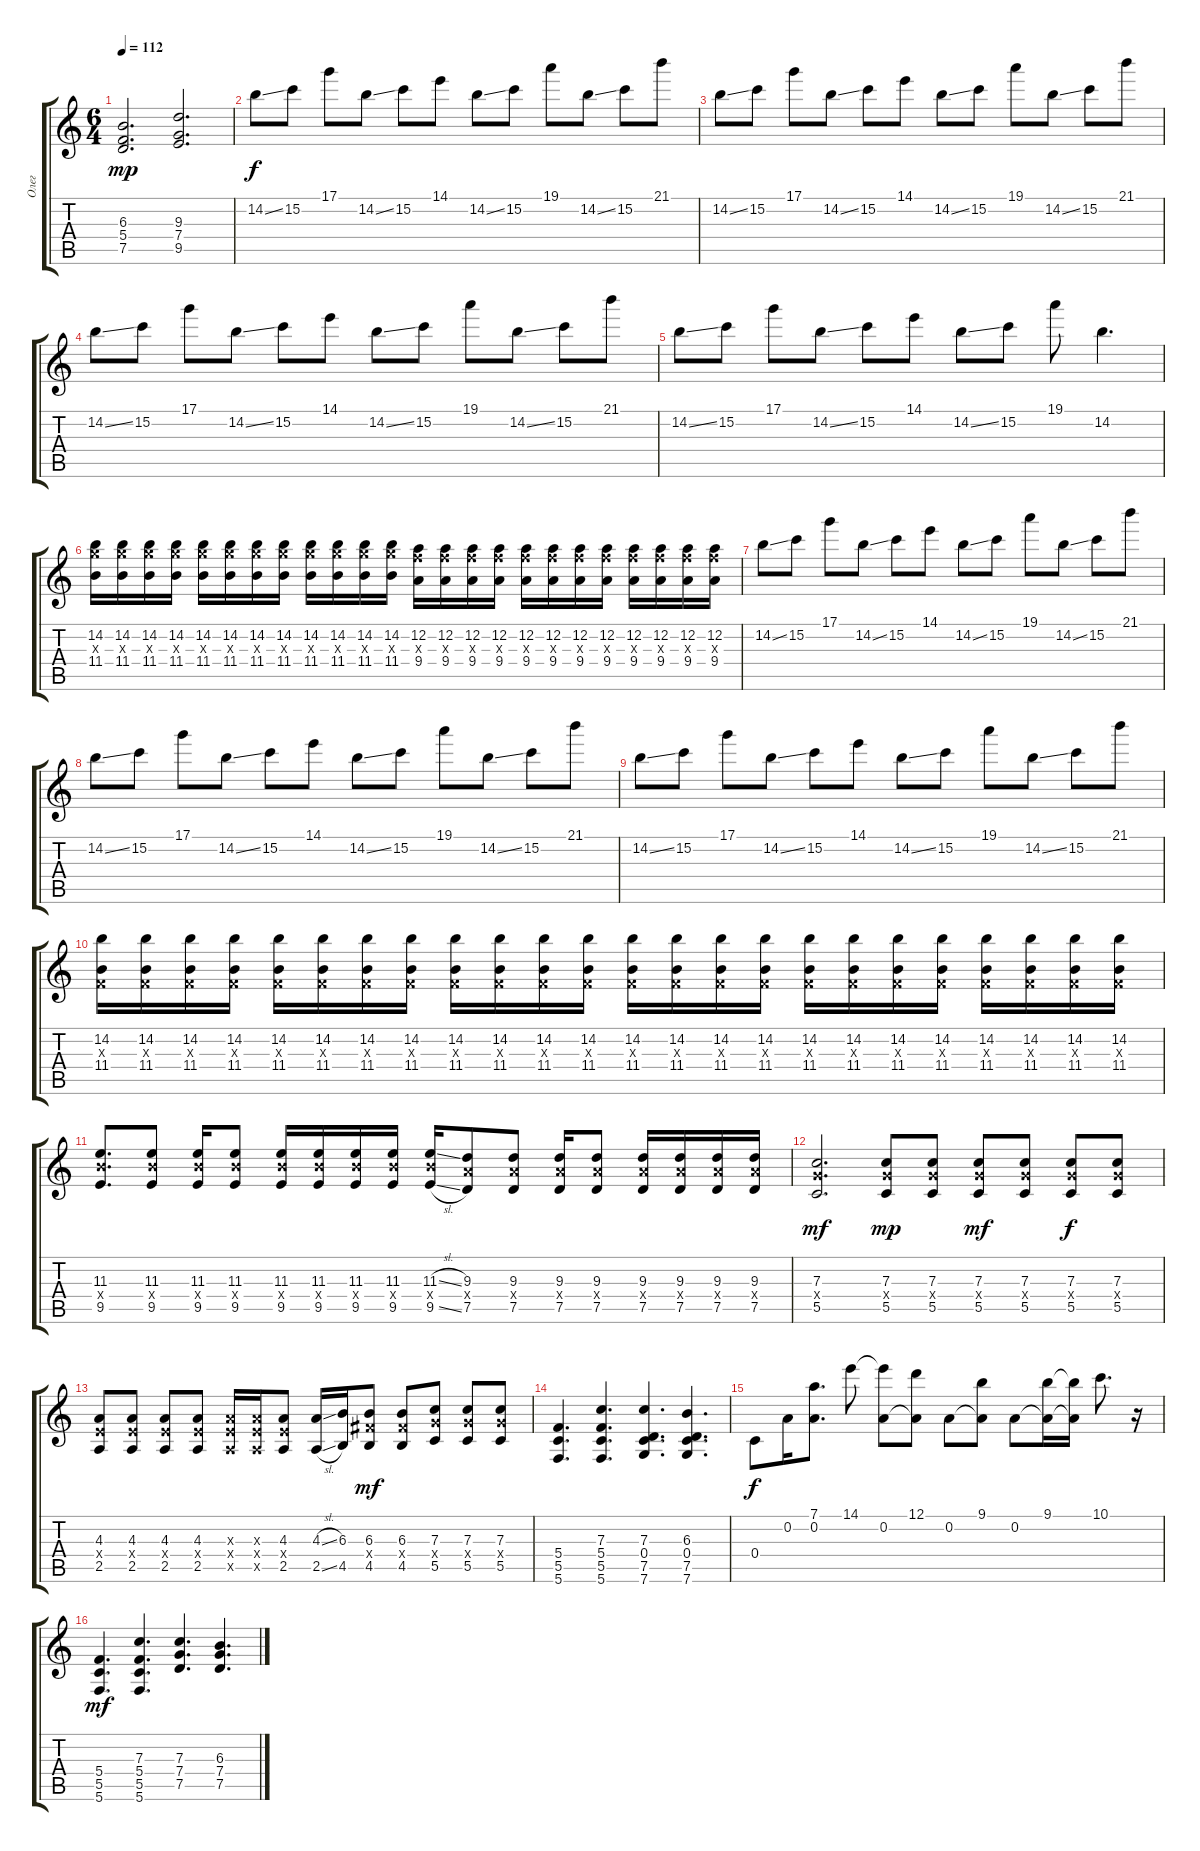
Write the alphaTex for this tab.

\track ("Олег" "Олег") {instrument electricguitarclean}
\staff {score tabs}
\tuning (D4 A3 F3 C3 G2 C2) {hide}
\ts (6 4)
\tempo 112
\clef g2
\ks c
(6.3 5.4 7.5).2{d dy mp} (9.3 7.4 9.5).2{d} |
14.2{ss}.8{dy f volume 11 instrument overdrivenguitar} 15.2.8 17.1.8 14.2{ss}.8 15.2.8 14.1.8 14.2{ss}.8 15.2.8 19.1.8 14.2{ss}.8 15.2.8 21.1.8 |
14.2{ss}.8 15.2.8 17.1.8 14.2{ss}.8 15.2.8 14.1.8 14.2{ss}.8 15.2.8 19.1.8 14.2{ss}.8 15.2.8 21.1.8 |
14.2{ss}.8 15.2.8 17.1.8 14.2{ss}.8 15.2.8 14.1.8 14.2{ss}.8 15.2.8 19.1.8 14.2{ss}.8 15.2.8 21.1.8 |
14.2{ss}.8 15.2.8 17.1.8 14.2{ss}.8 15.2.8 14.1.8 14.2{ss}.8 15.2.8 19.1.8 14.2.4{d} |
(14.2 14.3{x} 11.4).16 (14.2 14.3{x} 11.4).16 (14.2 14.3{x} 11.4).16 (14.2 14.3{x} 11.4).16 (14.2 14.3{x} 11.4).16 (14.2 14.3{x} 11.4).16 (14.2 14.3{x} 11.4).16 (14.2 14.3{x} 11.4).16 (14.2 14.3{x} 11.4).16 (14.2 14.3{x} 11.4).16 (14.2 14.3{x} 11.4).16 (14.2 14.3{x} 11.4).16 (12.2 12.3{x} 9.4).16 (12.2 12.3{x} 9.4).16 (12.2 12.3{x} 9.4).16 (12.2 12.3{x} 9.4).16 (12.2 12.3{x} 9.4).16 (12.2 12.3{x} 9.4).16 (12.2 12.3{x} 9.4).16 (12.2 12.3{x} 9.4).16 (12.2 12.3{x} 9.4).16 (12.2 12.3{x} 9.4).16 (12.2 12.3{x} 9.4).16 (12.2 12.3{x} 9.4).16 |
14.2{ss}.8 15.2.8 17.1.8 14.2{ss}.8 15.2.8 14.1.8 14.2{ss}.8 15.2.8 19.1.8 14.2{ss}.8 15.2.8 21.1.8 |
14.2{ss}.8 15.2.8 17.1.8 14.2{ss}.8 15.2.8 14.1.8 14.2{ss}.8 15.2.8 19.1.8 14.2{ss}.8 15.2.8 21.1.8 |
14.2{ss}.8 15.2.8 17.1.8 14.2{ss}.8 15.2.8 14.1.8 14.2{ss}.8 15.2.8 19.1.8 14.2{ss}.8 15.2.8 21.1.8 |
(14.2 0.3{x} 11.4).16 (14.2 0.3{x} 11.4).16 (14.2 0.3{x} 11.4).16 (14.2 0.3{x} 11.4).16 (14.2 0.3{x} 11.4).16 (14.2 0.3{x} 11.4).16 (14.2 0.3{x} 11.4).16 (14.2 0.3{x} 11.4).16 (14.2 0.3{x} 11.4).16 (14.2 0.3{x} 11.4).16 (14.2 0.3{x} 11.4).16 (14.2 0.3{x} 11.4).16 (14.2 0.3{x} 11.4).16 (14.2 0.3{x} 11.4).16 (14.2 0.3{x} 11.4).16 (14.2 0.3{x} 11.4).16 (14.2 0.3{x} 11.4).16 (14.2 0.3{x} 11.4).16 (14.2 0.3{x} 11.4).16 (14.2 0.3{x} 11.4).16 (14.2 0.3{x} 11.4).16 (14.2 0.3{x} 11.4).16 (14.2 0.3{x} 11.4).16 (14.2 0.3{x} 11.4).16 |
(11.3 11.4{x} 9.5).8{d} (11.3 11.4{x} 9.5).8 (11.3 11.4{x} 9.5).16 (11.3 11.4{x} 9.5).8 (11.3 11.4{x} 9.5).16 (11.3 11.4{x} 9.5).16 (11.3 11.4{x} 9.5).16 (11.3 11.4{x} 9.5).16 (11.3{sl} 11.4{x} 9.5{sl}).16 (9.3 9.4{x} 7.5).8 (9.3 9.4{x} 7.5).8 (9.3 9.4{x} 7.5).16 (9.3 9.4{x} 7.5).8 (9.3 9.4{x} 7.5).16 (9.3 9.4{x} 7.5).16 (9.3 9.4{x} 7.5).16 (9.3 9.4{x} 7.5).16 |
(7.3 7.4{x} 5.5).2{d dy mf} (7.3 7.4{x} 5.5).8{dy mp} (7.3 7.4{x} 5.5).8 (7.3 7.4{x} 5.5).8{dy mf} (7.3 7.4{x} 5.5).8 (7.3 7.4{x} 5.5).8{dy f} (7.3 7.4{x} 5.5).8 |
(4.3 4.4{x} 2.5).8 (4.3 4.4{x} 2.5).8 (4.3 4.4{x} 2.5).8 (4.3 4.4{x} 2.5).8 (4.3{x} 4.4{x} 2.5{x}).16 (4.3{x} 4.4{x} 2.5{x}).16 (4.3 4.4{x} 2.5).8 (4.3{sl} 2.5{sl}).16 (6.3 4.5).16 (6.3 6.4{x} 4.5).8{dy mf} (6.3 6.4{x} 4.5).8 (7.3 7.4{x} 5.5).8 (7.3 7.4{x} 5.5).8 (7.3 7.4{x} 5.5).8 |
(5.4 5.5 5.6).4{d volume 11 instrument electricguitarclean} (7.3 5.4 5.5 5.6).4{d} (7.3 0.4 7.5 7.6).4{d} (6.3 0.4 7.5 7.6).4{d} |
0.4.8{dy f} 0.2.16 (7.1 0.2).8{d} 14.1.8 (14.1{t} 0.2).8 (12.1 0.2{t}).8 0.2.8 (9.1 0.2{t}).8 0.2.8 (9.1 0.2{t}).16 (9.1{t} 0.2{t}).16 10.1.8{d} r.16 |
(5.4 5.5 5.6).4{d dy mf} (7.3 5.4 5.5 5.6).4{d} (7.3 7.4 7.5).4{d} (6.3 7.4 7.5).4{d}
